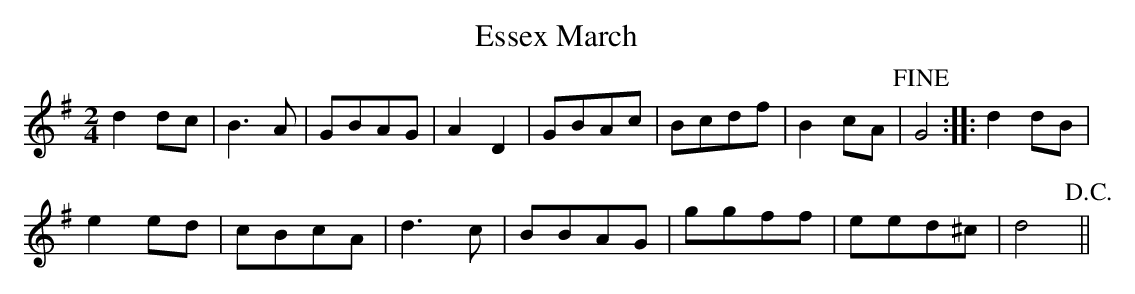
X:1
T:Essex March
M:2/4
L:1/8
K:G
d2dc|B3A|GBAG|A2D2|GBAc|Bcdf|B2cA|!fine!G4::d2dB|
e2ed|cBcA|d3c|BBAG|ggff|eed^c|d4!D.C.!||
